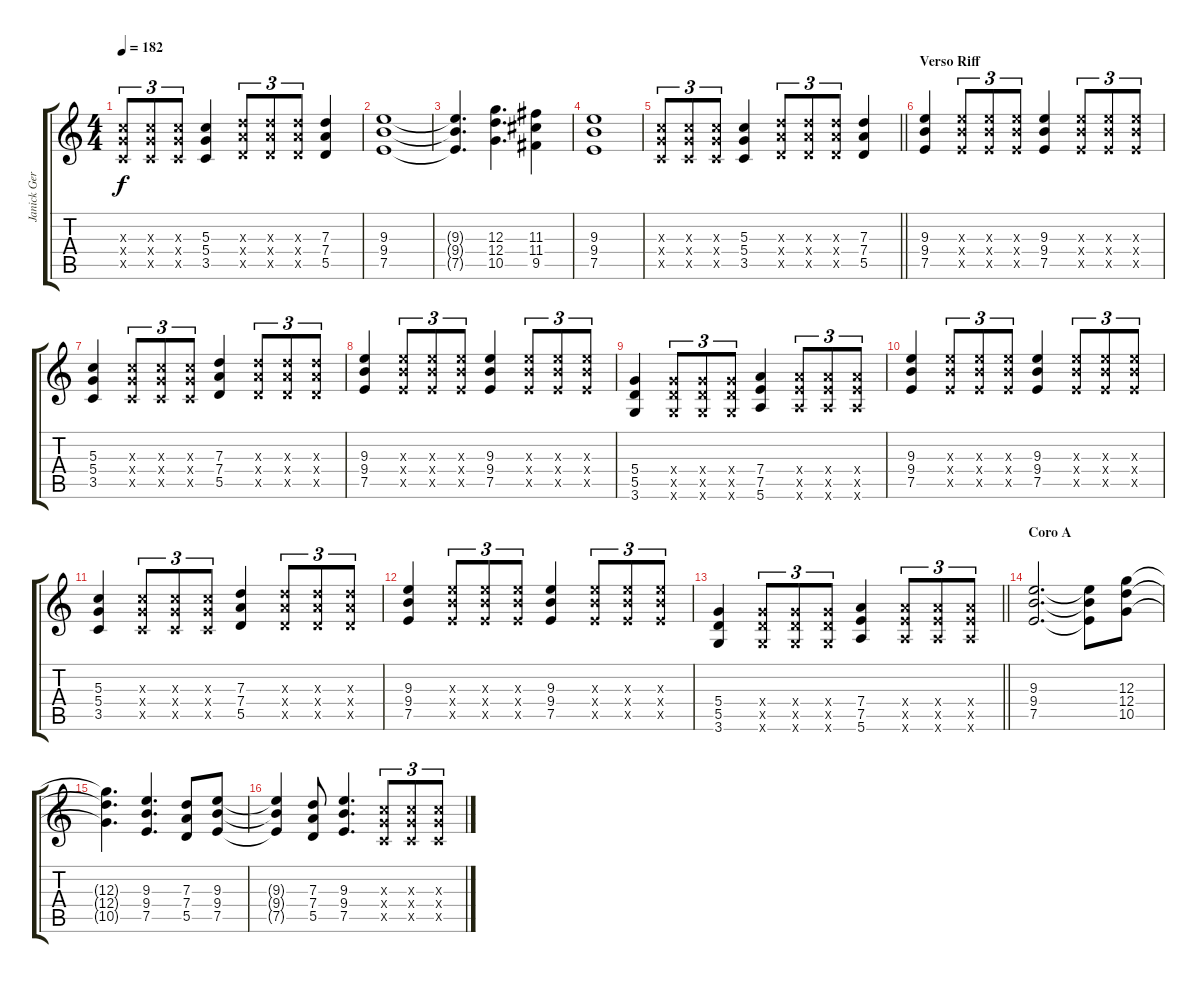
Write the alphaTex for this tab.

\track ("Janick Gers" "Janick Ger") {instrument distortionguitar}
\staff {score tabs}
\tuning (E4 B3 G3 D3 A2 E2) {hide}
\ts (4 4)
\tempo 182
\clef g2
\ks c
(5.3{x} 5.4{x} 3.5{x}).8{tu (3 2) dy f} (5.3{x} 5.4{x} 3.5{x}).8{tu (3 2)} (5.3{x} 5.4{x} 3.5{x}).8{tu (3 2)} (5.3 5.4 3.5).4 (7.3{x} 7.4{x} 5.5{x}).8{tu (3 2)} (7.3{x} 7.4{x} 5.5{x}).8{tu (3 2)} (7.3{x} 7.4{x} 5.5{x}).8{tu (3 2)} (7.3 7.4 5.5).4 |
(9.3 9.4 7.5).1 |
(9.3{t} 9.4{t} 7.5{t}).4{d} (12.3 12.4 10.5).4{d} (11.3 11.4 9.5).4 |
(9.3 9.4 7.5).1 |
\barLineRight lightlight
(5.3{x} 5.4{x} 3.5{x}).8{tu (3 2)} (5.3{x} 5.4{x} 3.5{x}).8{tu (3 2)} (5.3{x} 5.4{x} 3.5{x}).8{tu (3 2)} (5.3 5.4 3.5).4 (7.3{x} 7.4{x} 5.5{x}).8{tu (3 2)} (7.3{x} 7.4{x} 5.5{x}).8{tu (3 2)} (7.3{x} 7.4{x} 5.5{x}).8{tu (3 2)} (7.3 7.4 5.5).4 |
\section ("" "Verso Riff")
(9.3 9.4 7.5).4 (9.3{x} 9.4{x} 7.5{x}).8{tu (3 2)} (9.3{x} 9.4{x} 7.5{x}).8{tu (3 2)} (9.3{x} 9.4{x} 7.5{x}).8{tu (3 2)} (9.3 9.4 7.5).4 (9.3{x} 9.4{x} 7.5{x}).8{tu (3 2)} (9.3{x} 9.4{x} 7.5{x}).8{tu (3 2)} (9.3{x} 9.4{x} 7.5{x}).8{tu (3 2)} |
(5.3 5.4 3.5).4 (5.3{x} 5.4{x} 3.5{x}).8{tu (3 2)} (5.3{x} 5.4{x} 3.5{x}).8{tu (3 2)} (5.3{x} 5.4{x} 3.5{x}).8{tu (3 2)} (7.3 7.4 5.5).4 (7.3{x} 7.4{x} 5.5{x}).8{tu (3 2)} (7.3{x} 7.4{x} 5.5{x}).8{tu (3 2)} (7.3{x} 7.4{x} 5.5{x}).8{tu (3 2)} |
(9.3 9.4 7.5).4 (9.3{x} 9.4{x} 7.5{x}).8{tu (3 2)} (9.3{x} 9.4{x} 7.5{x}).8{tu (3 2)} (9.3{x} 9.4{x} 7.5{x}).8{tu (3 2)} (9.3 9.4 7.5).4 (9.3{x} 9.4{x} 7.5{x}).8{tu (3 2)} (9.3{x} 9.4{x} 7.5{x}).8{tu (3 2)} (9.3{x} 9.4{x} 7.5{x}).8{tu (3 2)} |
(5.4 5.5 3.6).4 (5.4{x} 5.5{x} 3.6{x}).8{tu (3 2)} (5.4{x} 5.5{x} 3.6{x}).8{tu (3 2)} (5.4{x} 5.5{x} 3.6{x}).8{tu (3 2)} (7.4 7.5 5.6).4 (7.4{x} 7.5{x} 5.6{x}).8{tu (3 2)} (7.4{x} 7.5{x} 5.6{x}).8{tu (3 2)} (7.4{x} 7.5{x} 5.6{x}).8{tu (3 2)} |
(9.3 9.4 7.5).4 (9.3{x} 9.4{x} 7.5{x}).8{tu (3 2)} (9.3{x} 9.4{x} 7.5{x}).8{tu (3 2)} (9.3{x} 9.4{x} 7.5{x}).8{tu (3 2)} (9.3 9.4 7.5).4 (9.3{x} 9.4{x} 7.5{x}).8{tu (3 2)} (9.3{x} 9.4{x} 7.5{x}).8{tu (3 2)} (9.3{x} 9.4{x} 7.5{x}).8{tu (3 2)} |
(5.3 5.4 3.5).4 (5.3{x} 5.4{x} 3.5{x}).8{tu (3 2)} (5.3{x} 5.4{x} 3.5{x}).8{tu (3 2)} (5.3{x} 5.4{x} 3.5{x}).8{tu (3 2)} (7.3 7.4 5.5).4 (7.3{x} 7.4{x} 5.5{x}).8{tu (3 2)} (7.3{x} 7.4{x} 5.5{x}).8{tu (3 2)} (7.3{x} 7.4{x} 5.5{x}).8{tu (3 2)} |
(9.3 9.4 7.5).4 (9.3{x} 9.4{x} 7.5{x}).8{tu (3 2)} (9.3{x} 9.4{x} 7.5{x}).8{tu (3 2)} (9.3{x} 9.4{x} 7.5{x}).8{tu (3 2)} (9.3 9.4 7.5).4 (9.3{x} 9.4{x} 7.5{x}).8{tu (3 2)} (9.3{x} 9.4{x} 7.5{x}).8{tu (3 2)} (9.3{x} 9.4{x} 7.5{x}).8{tu (3 2)} |
\barLineRight lightlight
(5.4 5.5 3.6).4 (5.4{x} 5.5{x} 3.6{x}).8{tu (3 2)} (5.4{x} 5.5{x} 3.6{x}).8{tu (3 2)} (5.4{x} 5.5{x} 3.6{x}).8{tu (3 2)} (7.4 7.5 5.6).4 (7.4{x} 7.5{x} 5.6{x}).8{tu (3 2)} (7.4{x} 7.5{x} 5.6{x}).8{tu (3 2)} (7.4{x} 7.5{x} 5.6{x}).8{tu (3 2)} |
\section ("" "Coro A")
(9.3 9.4 7.5).2{d} (9.3{t} 9.4{t} 7.5{t}).8 (12.3 12.4 10.5).8 |
(12.3{t} 12.4{t} 10.5{t}).4{d} (9.3 9.4 7.5).4{d} (7.3 7.4 5.5).8 (9.3 9.4 7.5).8 |
(9.3{t} 9.4{t} 7.5{t}).4 (7.3 7.4 5.5).8 (9.3 9.4 7.5).4{d} (5.3{x} 5.4{x} 3.5{x}).8{tu (3 2)} (5.3{x} 5.4{x} 3.5{x}).8{tu (3 2)} (5.3{x} 5.4{x} 3.5{x}).8{tu (3 2)}
